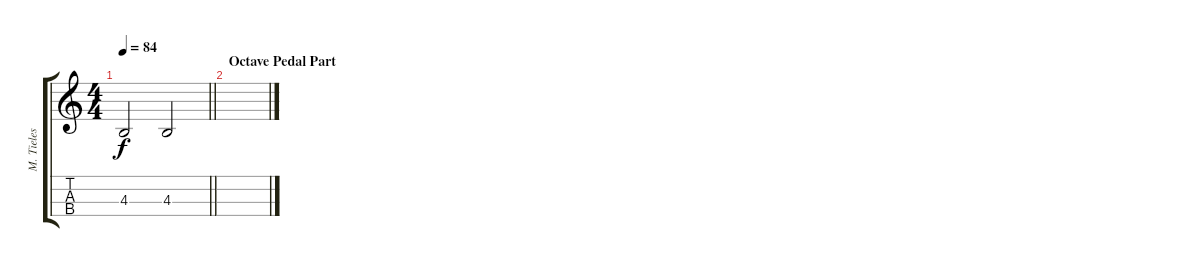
\track ("M. Tieles - Viola" "M. Tieles ") {instrument viola}
\staff {score tabs}
\tuning (A4 D4 G3 C3) {hide}
\ts (4 4)
\tempo 84
\clef g2
\barLineRight lightlight
\ks c
4.3.2{dy f} 4.3.2 |
\section ("" "Octave Pedal Part")
